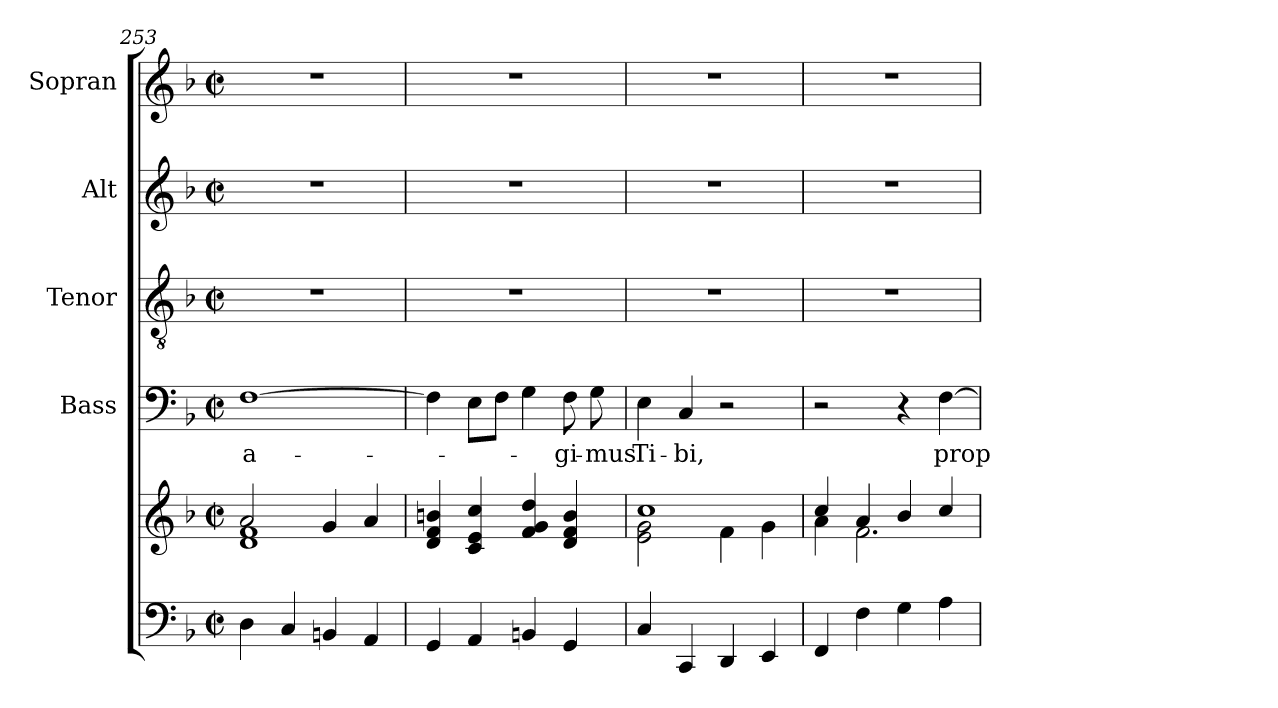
**kern	**kern	**kern	**text	**kern	**kern	**kern
*part5	*part5	*part4	*part4	*part3	*part2	*part1
*staff6	*staff5	*staff4	*staff4	*staff3	*staff2	*staff1
*	*	*I"Bass	*	*I"Tenor	*I"Alt	*I"Sopran
*	*	*I'B.	*	*I'T.	*I'A.	*I'S.
*clefF4	*clefG2	*clefF4	*	*clefGv2	*clefG2	*clefG2
*k[b-]	*k[b-]	*k[b-]	*	*k[b-]	*k[b-]	*k[b-]
*F:	*F:	*F:	*	*F:	*F:	*F:
*M2/2	*M2/2	*M2/2	*	*M2/2	*M2/2	*M2/2
*met(c|)	*met(c|)	*met(c|)	*	*met(c|)	*met(c|)	*met(c|)
=253	=253	=253	=253	=253	=253	=253
*	*^	*	*	*	*	*
!	!	!	!	!LO:LY:b	!	!	!
4D\	2a/	1d 1f	[1F	a-	1r	1r	1r
4C/	.	.	.	.	.	.	.
4BBn/	4g/	.	.	.	.	.	.
4AA/	4a/	.	.	.	.	.	.
*	*v	*v	*	*	*	*	*
!!LO:PB:g=z
=254	=254	=254	=254	=254	=254	=254
4GG/	4d/ 4f/ 4bn/	4F\]	.	1r	1r	1r
4AA/	4c/ 4e/ 4cc/	8E\L	.	.	.	.
.	.	8F\J	.	.	.	.
4BBn/	4f/ 4g/ 4dd/	4G\	.	.	.	.
!	!	!	!LO:LY:b	!	!	!
4GG/	4d/ 4f/ 4b/	8F\	-gi-	.	.	.
!	!	!	!LO:LY:b	!	!	!
.	.	8G\	-mus	.	.	.
=255	=255	=255	=255	=255	=255	=255
*	*^	*	*	*	*	*
!	!	!	!	!LO:LY:b	!	!	!
4C/	1cc	2e\ 2g\	4E\	Ti-	1r	1r	1r
!	!	!	!	!LO:LY:b	!	!	!
4CC/	.	.	4C/	-bi,	.	.	.
4DD/	.	4f\	2r	.	.	.	.
4EE/	.	4g\	.	.	.	.	.
=256	=256	=256	=256	=256	=256	=256	=256
4FF/	4cc/	4a\	2r	.	1r	1r	1r
4F\	4a/	2.f\	.	.	.	.	.
4G\	4b-/	.	4r	.	.	.	.
!	!	!	!	!LO:LY:b	!	!	!
4A\	4cc/	.	[4F\	prop-	.	.	.
*	*v	*v	*	*	*	*	*
=	=	=	=	=	=	=
*-	*-	*-	*-	*-	*-	*-
